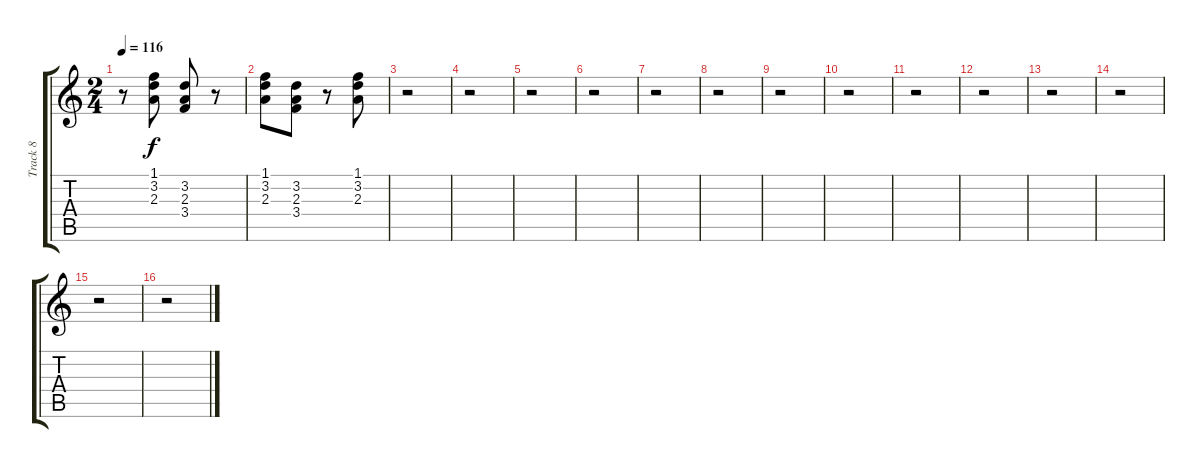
\track ("Track 8" "Track 8") {instrument acousticguitarsteel}
\staff {score tabs}
\tuning (E4 B3 G3 D3 A2 E2) {hide}
\ts (2 4)
\tempo 116
\clef g2
\ks c
r.8{dy f} (1.1 3.2 2.3).8 (3.2 2.3 3.4).8 r.8 |
(1.1 3.2 2.3).8 (3.2 2.3 3.4).8 r.8 (1.1 3.2 2.3).8 |
r.2 |
r.2 |
r.2 |
r.2 |
r.2 |
r.2 |
r.2 |
r.2 |
r.2 |
r.2 |
r.2 |
r.2 |
r.2 |
r.2
